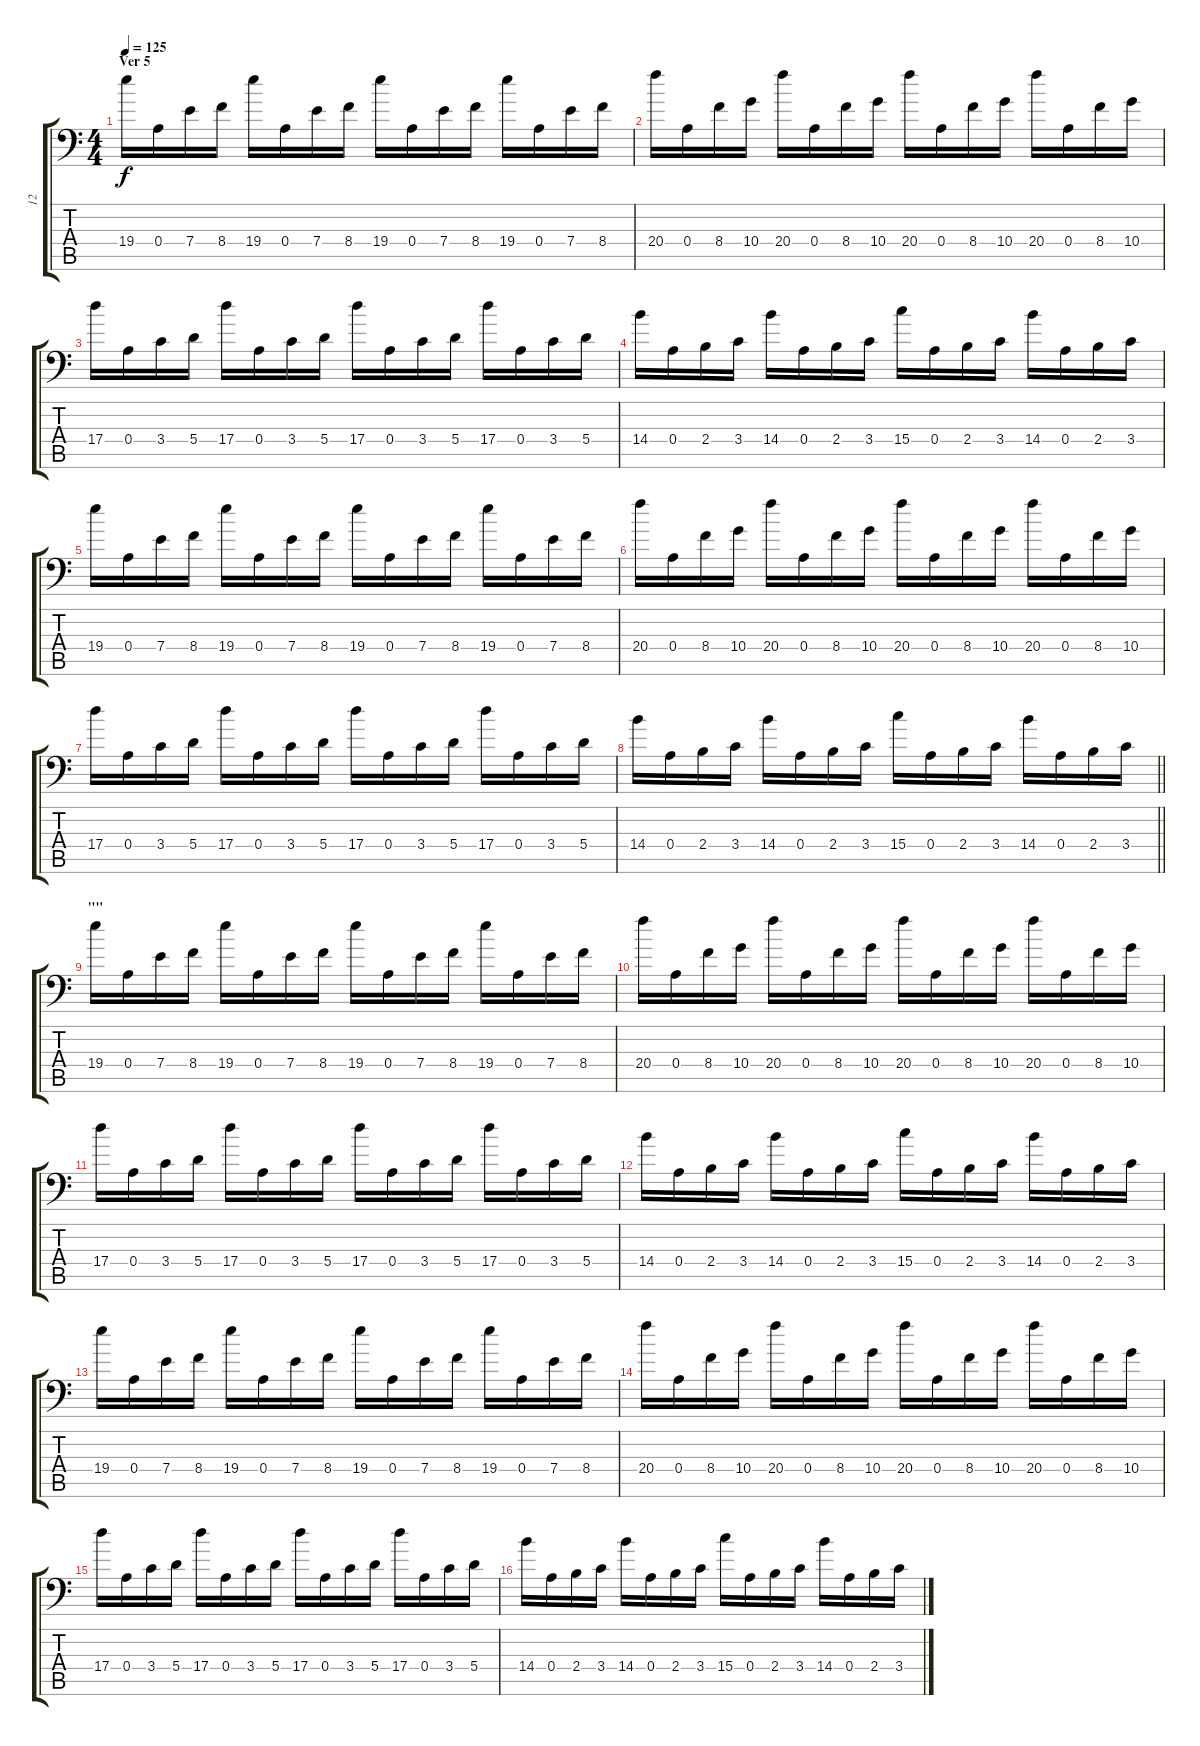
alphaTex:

\track ("12" "12") {instrument distortionguitar}
\staff {score tabs}
\tuning (B3 Gb3 D3 A2 E2 A1) {hide}
\ts (4 4)
\section ("" "Ver 5")
\tempo 125
\clef f4
\ks c
19.4.16{dy f} 0.4.16 7.4.16 8.4.16 19.4.16 0.4.16 7.4.16 8.4.16 19.4.16 0.4.16 7.4.16 8.4.16 19.4.16 0.4.16 7.4.16 8.4.16 |
20.4.16 0.4.16 8.4.16 10.4.16 20.4.16 0.4.16 8.4.16 10.4.16 20.4.16 0.4.16 8.4.16 10.4.16 20.4.16 0.4.16 8.4.16 10.4.16 |
17.4.16 0.4.16 3.4.16 5.4.16 17.4.16 0.4.16 3.4.16 5.4.16 17.4.16 0.4.16 3.4.16 5.4.16 17.4.16 0.4.16 3.4.16 5.4.16 |
14.4.16 0.4.16 2.4.16 3.4.16 14.4.16 0.4.16 2.4.16 3.4.16 15.4.16 0.4.16 2.4.16 3.4.16 14.4.16 0.4.16 2.4.16 3.4.16 |
19.4.16 0.4.16 7.4.16 8.4.16 19.4.16 0.4.16 7.4.16 8.4.16 19.4.16 0.4.16 7.4.16 8.4.16 19.4.16 0.4.16 7.4.16 8.4.16 |
20.4.16 0.4.16 8.4.16 10.4.16 20.4.16 0.4.16 8.4.16 10.4.16 20.4.16 0.4.16 8.4.16 10.4.16 20.4.16 0.4.16 8.4.16 10.4.16 |
17.4.16 0.4.16 3.4.16 5.4.16 17.4.16 0.4.16 3.4.16 5.4.16 17.4.16 0.4.16 3.4.16 5.4.16 17.4.16 0.4.16 3.4.16 5.4.16 |
\barLineRight lightlight
14.4.16 0.4.16 2.4.16 3.4.16 14.4.16 0.4.16 2.4.16 3.4.16 15.4.16 0.4.16 2.4.16 3.4.16 14.4.16 0.4.16 2.4.16 3.4.16 |
\section ("" "\"\"")
19.4.16 0.4.16 7.4.16 8.4.16 19.4.16 0.4.16 7.4.16 8.4.16 19.4.16 0.4.16 7.4.16 8.4.16 19.4.16 0.4.16 7.4.16 8.4.16 |
20.4.16 0.4.16 8.4.16 10.4.16 20.4.16 0.4.16 8.4.16 10.4.16 20.4.16 0.4.16 8.4.16 10.4.16 20.4.16 0.4.16 8.4.16 10.4.16 |
17.4.16 0.4.16 3.4.16 5.4.16 17.4.16 0.4.16 3.4.16 5.4.16 17.4.16 0.4.16 3.4.16 5.4.16 17.4.16 0.4.16 3.4.16 5.4.16 |
14.4.16 0.4.16 2.4.16 3.4.16 14.4.16 0.4.16 2.4.16 3.4.16 15.4.16 0.4.16 2.4.16 3.4.16 14.4.16 0.4.16 2.4.16 3.4.16 |
19.4.16 0.4.16 7.4.16 8.4.16 19.4.16 0.4.16 7.4.16 8.4.16 19.4.16 0.4.16 7.4.16 8.4.16 19.4.16 0.4.16 7.4.16 8.4.16 |
20.4.16 0.4.16 8.4.16 10.4.16 20.4.16 0.4.16 8.4.16 10.4.16 20.4.16 0.4.16 8.4.16 10.4.16 20.4.16 0.4.16 8.4.16 10.4.16 |
17.4.16 0.4.16 3.4.16 5.4.16 17.4.16 0.4.16 3.4.16 5.4.16 17.4.16 0.4.16 3.4.16 5.4.16 17.4.16 0.4.16 3.4.16 5.4.16 |
14.4.16 0.4.16 2.4.16 3.4.16 14.4.16 0.4.16 2.4.16 3.4.16 15.4.16 0.4.16 2.4.16 3.4.16 14.4.16 0.4.16 2.4.16 3.4.16
